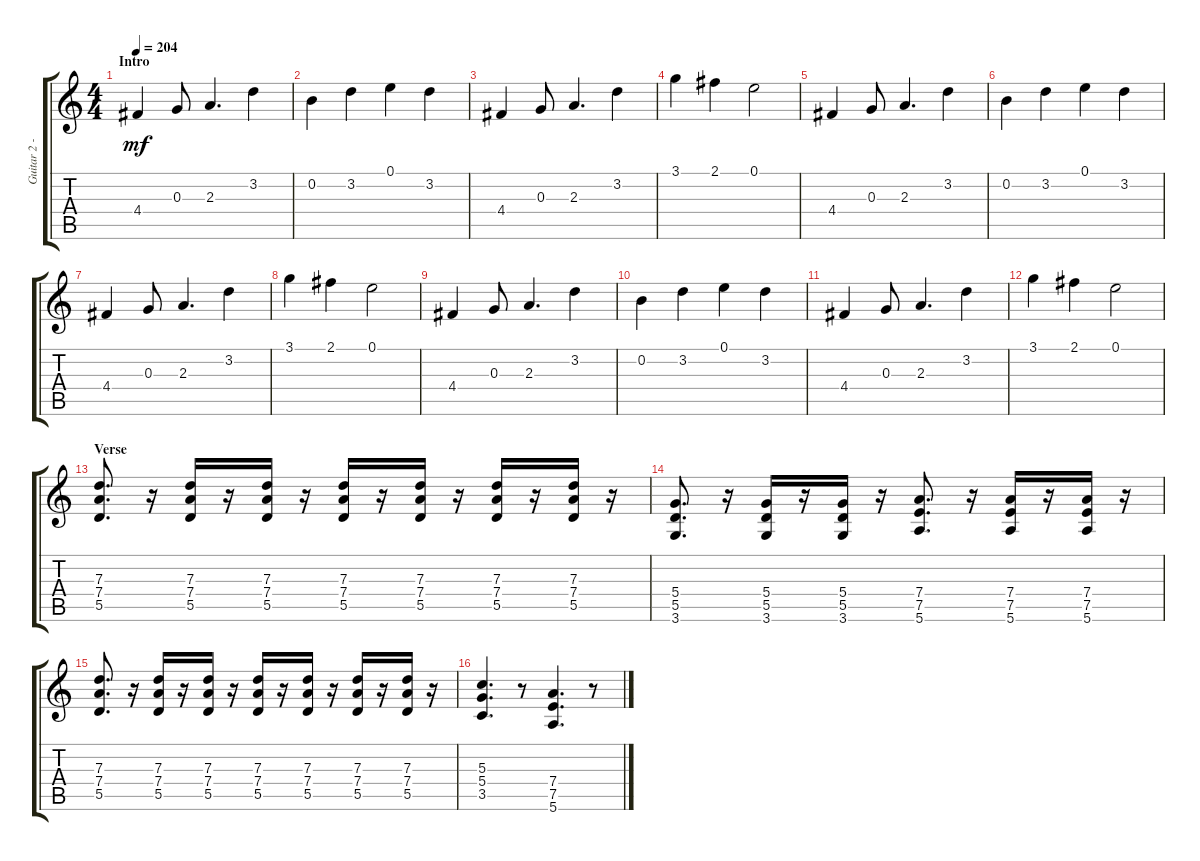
\track ("Guitar 2 - Erik" "Guitar 2 -") {instrument distortionguitar}
\staff {score tabs}
\tuning (E4 B3 G3 D3 A2 E2) {hide}
\ts (4 4)
\section ("" "Intro")
\tempo 204
\clef g2
\ks c
4.4.4{dy mf instrument distortionguitar} 0.3.8 2.3.4{d} 3.2.4 |
0.2.4 3.2.4 0.1.4 3.2.4 |
4.4.4 0.3.8 2.3.4{d} 3.2.4 |
3.1.4 2.1.4 0.1.2 |
4.4.4 0.3.8 2.3.4{d} 3.2.4 |
0.2.4 3.2.4 0.1.4 3.2.4 |
4.4.4 0.3.8 2.3.4{d} 3.2.4 |
3.1.4 2.1.4 0.1.2 |
4.4.4 0.3.8 2.3.4{d} 3.2.4 |
0.2.4 3.2.4 0.1.4 3.2.4 |
4.4.4 0.3.8 2.3.4{d} 3.2.4 |
3.1.4 2.1.4 0.1.2 |
\section ("" "Verse")
(7.3 7.4 5.5).8{d} r.16 (7.3 7.4 5.5).16 r.16 (7.3 7.4 5.5).16 r.16 (7.3 7.4 5.5).16 r.16 (7.3 7.4 5.5).16 r.16 (7.3 7.4 5.5).16 r.16 (7.3 7.4 5.5).16 r.16 |
(5.4 5.5 3.6).8{d} r.16 (5.4 5.5 3.6).16 r.16 (5.4 5.5 3.6).16 r.16 (7.4 7.5 5.6).8{d} r.16 (7.4 7.5 5.6).16 r.16 (7.4 7.5 5.6).16 r.16 |
(7.3 7.4 5.5).8{d} r.16 (7.3 7.4 5.5).16 r.16 (7.3 7.4 5.5).16 r.16 (7.3 7.4 5.5).16 r.16 (7.3 7.4 5.5).16 r.16 (7.3 7.4 5.5).16 r.16 (7.3 7.4 5.5).16 r.16 |
(5.3 5.4 3.5).4{d} r.8 (7.4 7.5 5.6).4{d} r.8
